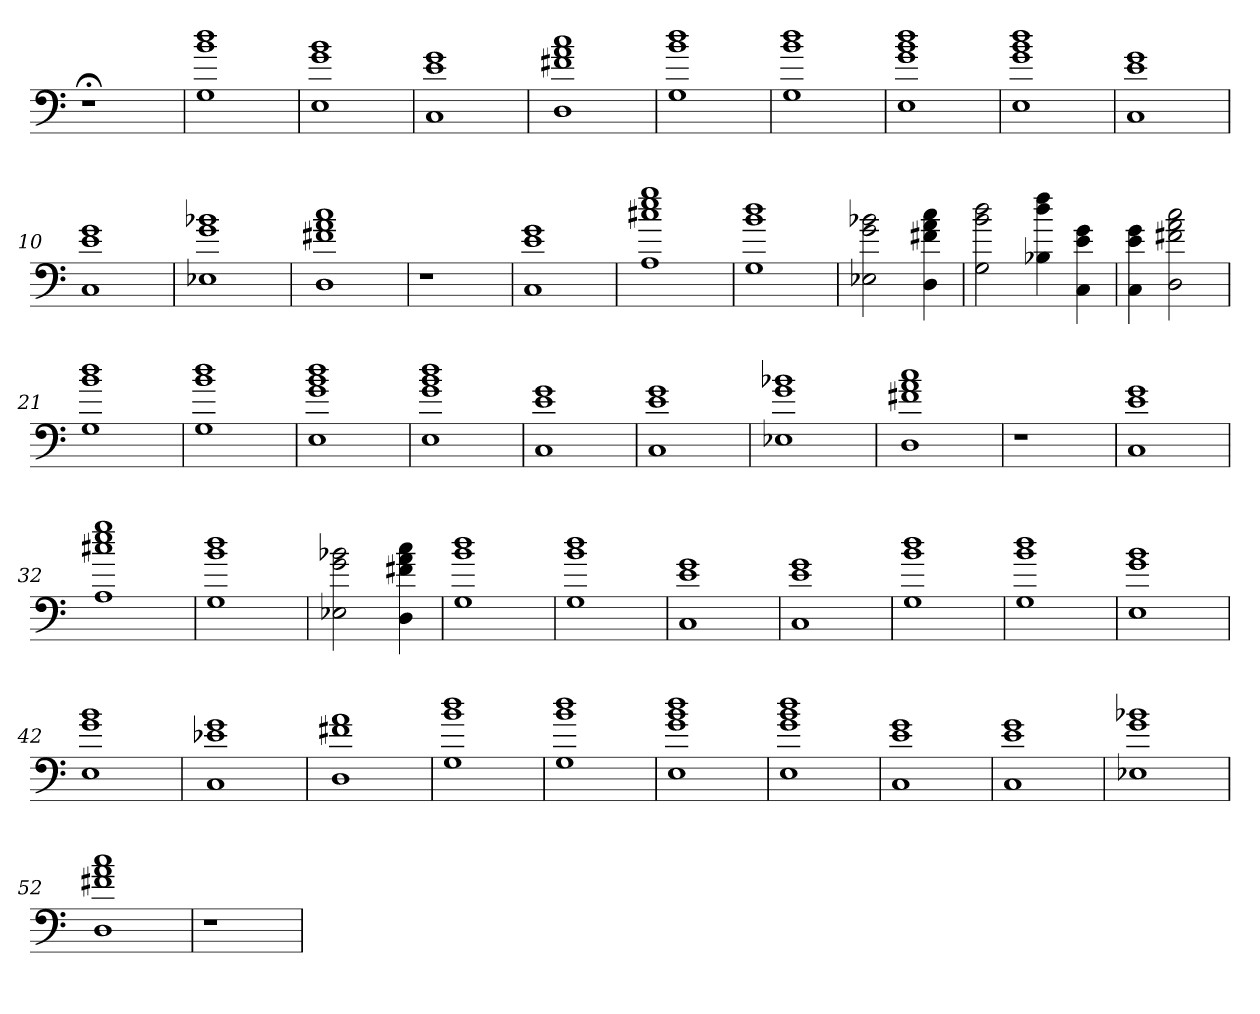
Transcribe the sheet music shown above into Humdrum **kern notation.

**kern
*part1
*staff1
=
1r;<
=1
1G 1b 1dd
=2
1E 1g 1b
=3
1C 1e 1g
=4
1D 1f#X 1a 1cc
=5
1G 1b 1dd
=6
1G 1b 1dd
=7
1E 1g 1b 1dd
=8
1E 1g 1b 1dd
=9
1C 1e 1g
=10
1C 1e 1g
=11
1E-X 1g 1b-X
=12
1D 1f#X 1a 1cc
=13
1r
=14
1r
=15
1C 1e 1g
=16
1A 1cc#X 1ee 1gg
=17
1G 1b 1dd
=18
2E-X 2g 2b-X
4D 4f#X 4a 4cc
=19
2G 2b 2dd
4B-X 4dd 4ff
4C 4e 4g
=20
4C 4e 4g
2D 2f#X 2a 2cc
=21
1G 1b 1dd
=22
1G 1b 1dd
=23
1E 1g 1b 1dd
=24
1E 1g 1b 1dd
=25
1C 1e 1g
=26
1C 1e 1g
=27
1E-X 1g 1b-X
=28
1D 1f#X 1a 1cc
=29
1r
=30
1r
=31
1C 1e 1g
=32
1A 1cc#X 1ee 1gg
=33
1G 1b 1dd
=34
2E-X 2g 2b-X
4D 4f#X 4a 4cc
=35
1G 1b 1dd
=36
1G 1b 1dd
=37
1C 1e 1g
=38
1C 1e 1g
=39
1G 1b 1dd
=40
1G 1b 1dd
=41
1E 1g 1b
=42
1E 1g 1b
=43
1C 1e-X 1g
=44
1D 1f#X 1a
=45
1G 1b 1dd
=46
1G 1b 1dd
=47
1E 1g 1b 1dd
=48
1E 1g 1b 1dd
=49
1C 1e 1g
=50
1C 1e 1g
=51
1E-X 1g 1b-X
=52
1D 1f#X 1a 1cc
=53
1r
=
*-
